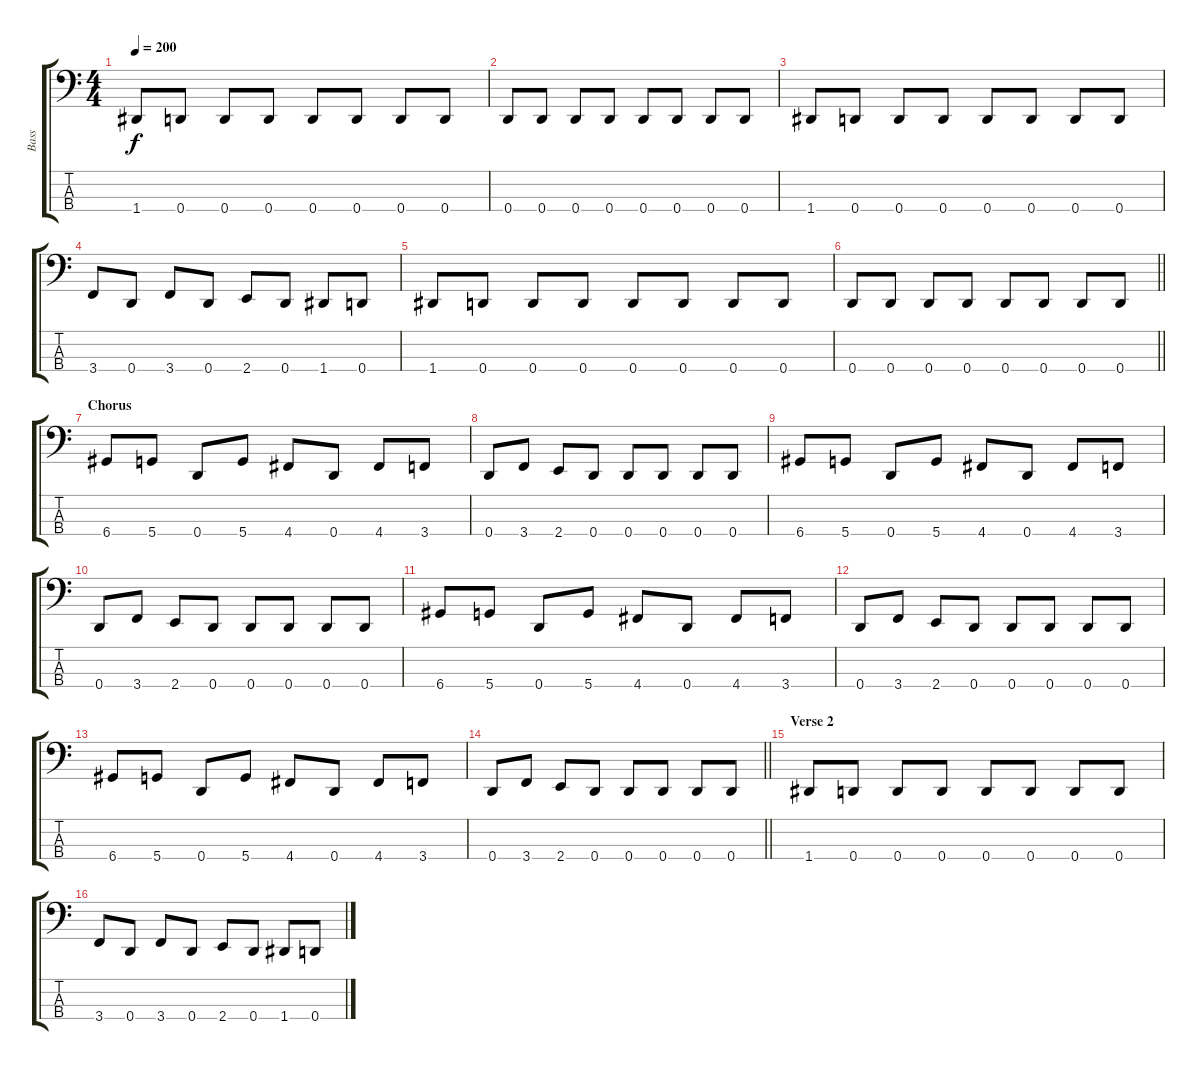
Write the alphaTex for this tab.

\track ("Bass" "Bass") {instrument electricbasspick}
\staff {score tabs}
\tuning (F2 C2 G1 D1) {hide}
\ts (4 4)
\tempo 200
\clef f4
\ks c
1.4.8{dy f} 0.4.8 0.4.8 0.4.8 0.4.8 0.4.8 0.4.8 0.4.8 |
0.4.8 0.4.8 0.4.8 0.4.8 0.4.8 0.4.8 0.4.8 0.4.8 |
1.4.8 0.4.8 0.4.8 0.4.8 0.4.8 0.4.8 0.4.8 0.4.8 |
3.4.8 0.4.8 3.4.8 0.4.8 2.4.8 0.4.8 1.4.8 0.4.8 |
1.4.8 0.4.8 0.4.8 0.4.8 0.4.8 0.4.8 0.4.8 0.4.8 |
\barLineRight lightlight
0.4.8 0.4.8 0.4.8 0.4.8 0.4.8 0.4.8 0.4.8 0.4.8 |
\section ("" "Chorus")
6.4.8 5.4.8 0.4.8 5.4.8 4.4.8 0.4.8 4.4.8 3.4.8 |
0.4.8 3.4.8 2.4.8 0.4.8 0.4.8 0.4.8 0.4.8 0.4.8 |
6.4.8 5.4.8 0.4.8 5.4.8 4.4.8 0.4.8 4.4.8 3.4.8 |
0.4.8 3.4.8 2.4.8 0.4.8 0.4.8 0.4.8 0.4.8 0.4.8 |
6.4.8 5.4.8 0.4.8 5.4.8 4.4.8 0.4.8 4.4.8 3.4.8 |
0.4.8 3.4.8 2.4.8 0.4.8 0.4.8 0.4.8 0.4.8 0.4.8 |
6.4.8 5.4.8 0.4.8 5.4.8 4.4.8 0.4.8 4.4.8 3.4.8 |
\barLineRight lightlight
0.4.8 3.4.8 2.4.8 0.4.8 0.4.8 0.4.8 0.4.8 0.4.8 |
\section ("" "Verse 2")
1.4.8 0.4.8 0.4.8 0.4.8 0.4.8 0.4.8 0.4.8 0.4.8 |
3.4.8 0.4.8 3.4.8 0.4.8 2.4.8 0.4.8 1.4.8 0.4.8
